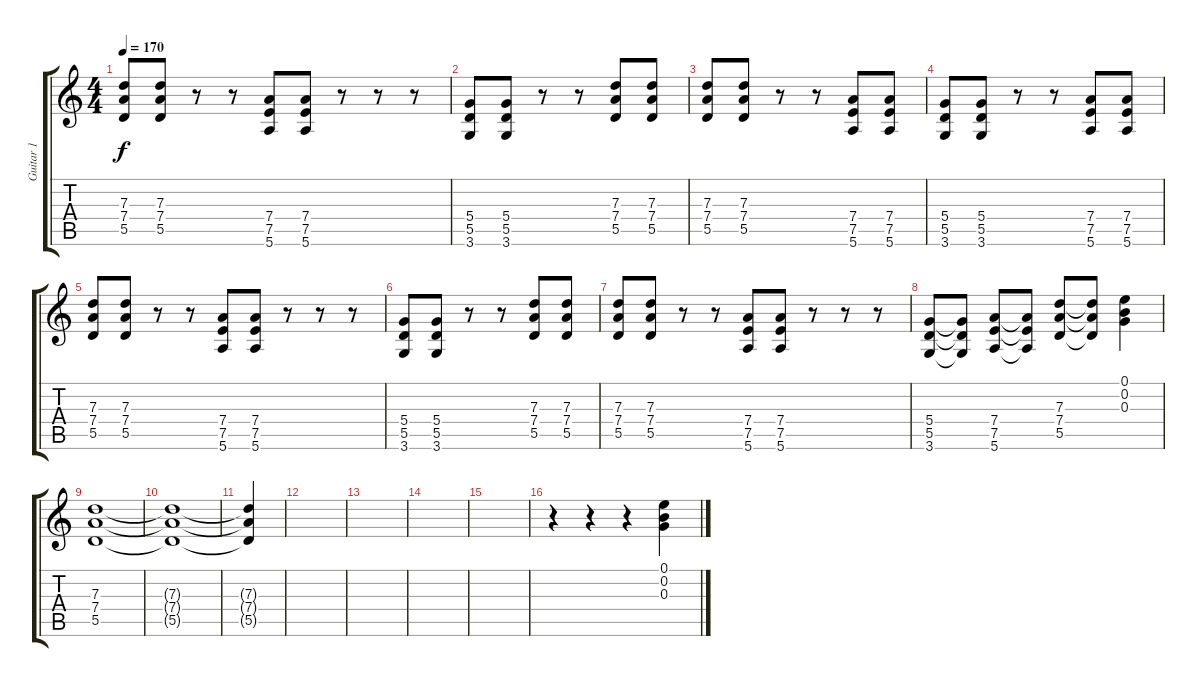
\track ("Guitar 1" "Guitar 1") {instrument overdrivenguitar}
\staff {score tabs}
\tuning (E4 B3 G3 D3 A2 E2) {hide}
\ts (4 4)
\tempo 170
\clef g2
\ks c
(7.3 7.4 5.5).8{dy f} (7.3 7.4 5.5).8 r.8 r.8 (7.4 7.5 5.6).8 (7.4 7.5 5.6).8 r.8 r.8 r.8 |
(5.4 5.5 3.6).8 (5.4 5.5 3.6).8 r.8 r.8 (7.3 7.4 5.5).8 (7.3 7.4 5.5).8 |
(7.3 7.4 5.5).8 (7.3 7.4 5.5).8 r.8 r.8 (7.4 7.5 5.6).8 (7.4 7.5 5.6).8 |
(5.4 5.5 3.6).8 (5.4 5.5 3.6).8 r.8 r.8 (7.4 7.5 5.6).8 (7.4 7.5 5.6).8 |
(7.3 7.4 5.5).8 (7.3 7.4 5.5).8 r.8 r.8 (7.4 7.5 5.6).8 (7.4 7.5 5.6).8 r.8 r.8 r.8 |
(5.4 5.5 3.6).8 (5.4 5.5 3.6).8 r.8 r.8 (7.3 7.4 5.5).8 (7.3 7.4 5.5).8 |
(7.3 7.4 5.5).8 (7.3 7.4 5.5).8 r.8 r.8 (7.4 7.5 5.6).8 (7.4 7.5 5.6).8 r.8 r.8 r.8 |
(5.4 5.5 3.6).8 (5.4{t} 5.5{t} 3.6{t}).8 (7.4 7.5 5.6).8 (7.4{t} 7.5{t} 5.6{t}).8 (7.3 7.4 5.5).8 (7.3{t} 7.4{t} 5.5{t}).8 (0.1 0.2 0.3).4 |
(7.3 7.4 5.5).1 |
(7.3{t} 7.4{t} 5.5{t}).1 |
(7.3{t} 7.4{t} 5.5{t}).4 |
|
|
|
|
r.4 r.4 r.4 (0.1 0.2 0.3).4
